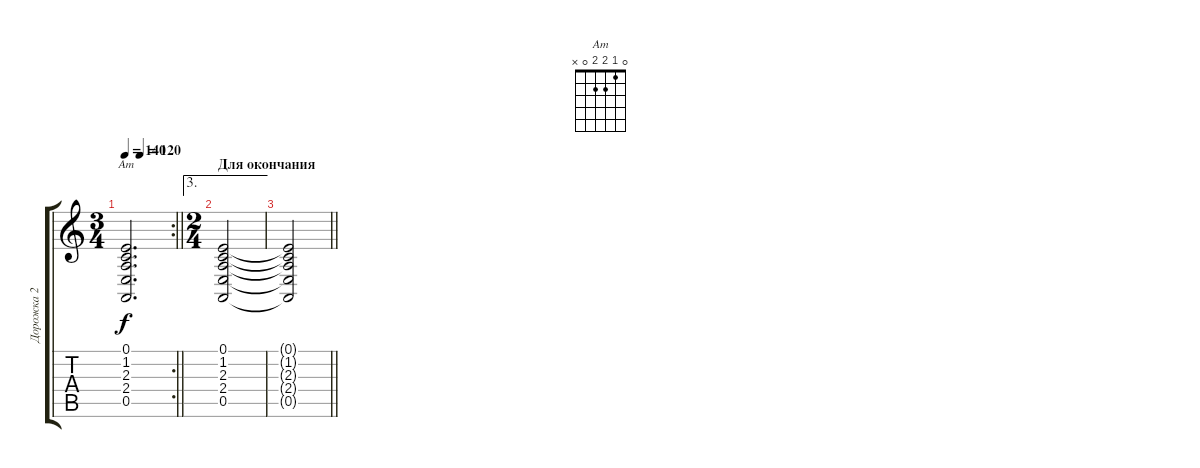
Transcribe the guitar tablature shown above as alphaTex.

\track ("Дорожка 2" "Дорожка 2") {instrument stringensemble1}
\staff {score tabs}
\tuning (E4 B3 G3 D3 A2 E2) {hide}
\chord ("Am" 0 1 2 2 0 x)
\rc 2
\ts (3 4)
\tempo 140
\tempo (120 0.3333333333333333)
\clef g2
\barLineRight lightlight
\ks c
(0.1 1.2 2.3 2.4 0.5).2{d ch "Am" dy f} |
\ae 3
\ts (2 4)
\section ("" "Для окончания")
(0.1 1.2 2.3 2.4 0.5).2 |
\barLineRight lightlight
(0.1{t} 1.2{t} 2.3{t} 2.4{t} 0.5{t}).2
